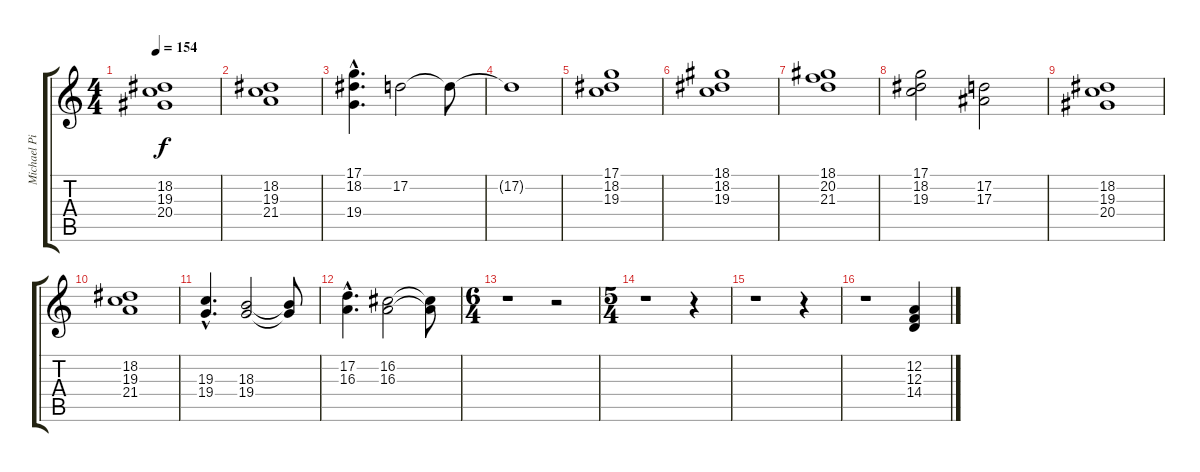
\track ("Michael Pinnella" "Michael Pi") {instrument synthstrings1}
\staff {score tabs}
\tuning (D4 A3 F3 C3 G2 D2) {hide}
\ts (4 4)
\tempo 154
\clef g2
\ks c
(18.2 19.3 20.4).1{dy f} |
(18.2 19.3 21.4).1 |
(17.1 18.2{hac} 19.4).4{d} 17.2.2 17.2{t}.8 |
17.2{t}.1 |
(17.1 18.2 19.3).1 |
(18.1 18.2 19.3).1 |
(18.1 20.2 21.3).1 |
(17.1 18.2 19.3).2 (17.2 17.3).2 |
(18.2 19.3 20.4).1 |
(18.2 19.3 21.4).1 |
(19.3{hac} 19.4{hac}).4{d} (18.3 19.4).2 (18.3{t} 19.4{t}).8 |
(17.2{hac} 16.3{hac}).4{d} (16.2 16.3).2 (16.2{t} 16.3{t}).8 |
\ts (6 4)
r.1 r.2 |
\ts (5 4)
r.1 r.4 |
r.1 r.4 |
r.1 (12.2 12.3 14.4).4{volume 12}
